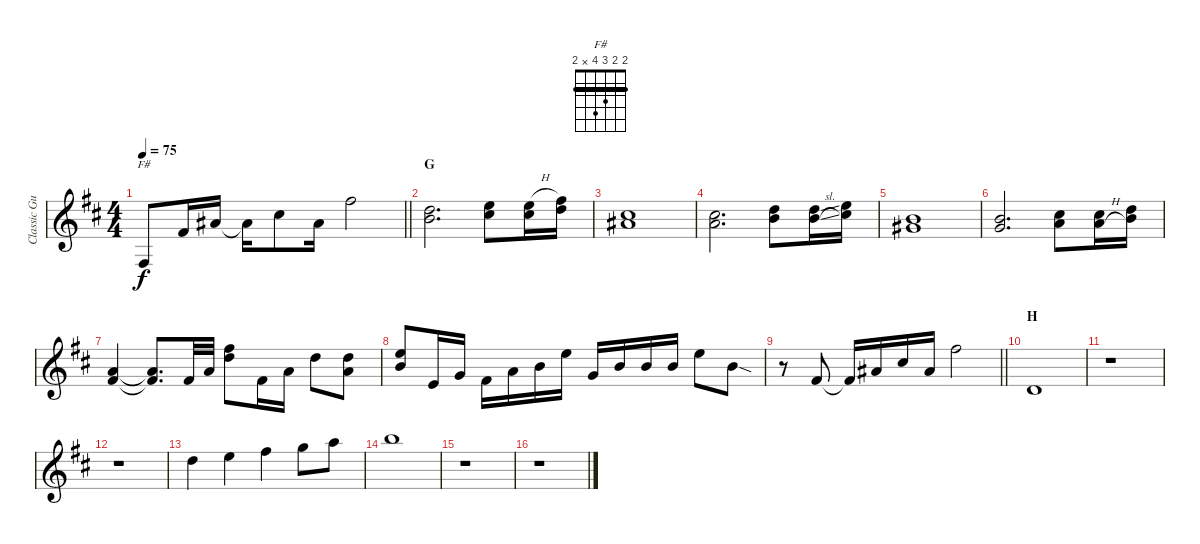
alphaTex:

\track ("Classic Guitar 1" "Classic Gu") {instrument acousticguitarnylon}
\staff {score}
\tuning (E4 B3 G3 D3 A2 E2) {hide}
\chord ("F#" 2 2 3 4 x 2) {barre 2}
\ts (4 4)
\tempo 75
\clef g2
\barLineRight lightlight
\ks d
2.6.8{ch "F#" dy f} 4.4.16 3.3.16 3.3{t}.16 2.2.8 3.3.16 2.1.2 |
\section ("" "G")
(3.2 4.3).2{d} (5.2 6.3).8 (5.2{h} 6.3).16 (7.2 7.3).16 |
(2.2 3.3).1 |
(2.2 2.3).2{d} (3.2 4.3).8 (3.2{sl} 4.3{sl}).16 (5.2 6.3).16 |
(0.2 1.3).1 |
(0.2 0.3).2{d} (2.2 2.3).8 (2.2{h} 2.3{h}).16 (3.2 4.3).16 |
(2.3 4.4).4 (2.3{t} 4.4{t}).8{d} 4.4.32 2.3.32 (2.1 3.2).8 4.4.16 2.3.16 3.2.8 (3.2 2.3).8 |
(0.1 0.2).8 2.4.16 0.3.16 4.4.16 2.3.16 0.2.16 0.1.16 0.3.16 4.3.16 0.2.16 4.3.16 0.1.8 9.4{sod}.8 |
\barLineRight lightlight
r.8 4.4.8 4.4{t}.16 3.3.16 2.2.16 3.3.16 2.1.2 |
\section ("" "H")
0.4.1 |
r.1 |
r.1 |
3.2.4 5.2.4 7.2.4 8.2.8 5.1.8 |
7.1.1 |
r.1 |
r.1
